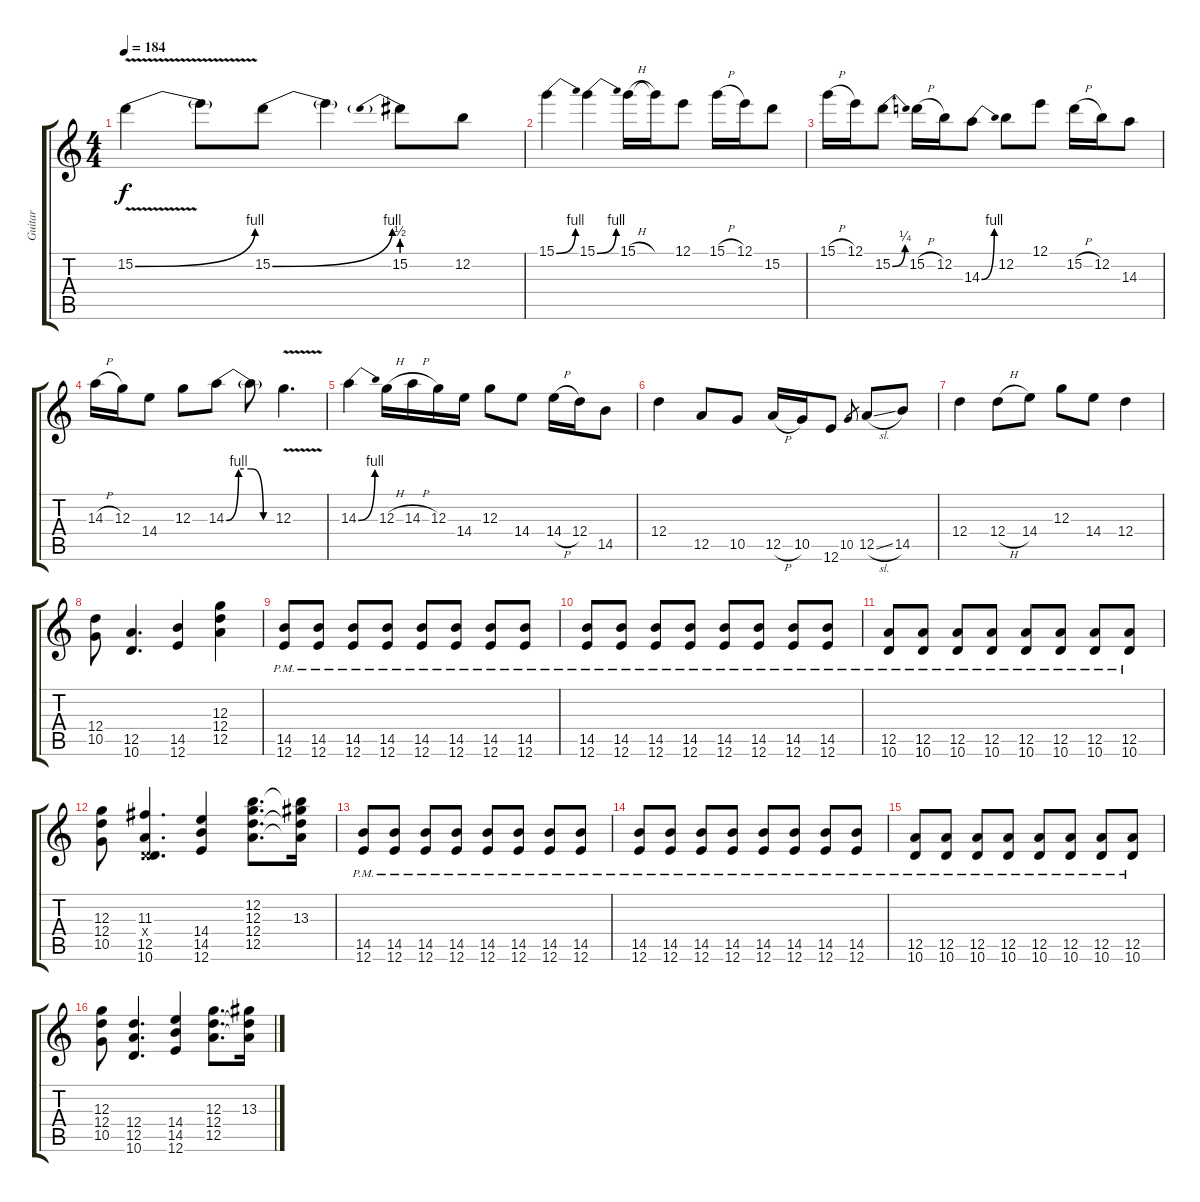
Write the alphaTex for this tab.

\track ("Guitar" "Guitar") {instrument distortionguitar}
\staff {score tabs}
\tuning (E4 B3 G3 D3 A2 E2) {hide}
\ts (4 4)
\tempo 184
\clef g2
\ks c
15.2{be (bend 0 0 60 4) v}.4{dy f} 15.2{t}.8 15.2{be (bend 0 0 60 4)}.8 15.2{t}.4 15.2{be (prebend 0 2 60 2)}.8 12.2.8 |
15.1{be (bend 0 0 60 4)}.4 15.1{be (bend 0 0 60 4)}.4 15.1{h}.16 15.1{t}.16 12.1.8 15.1{h}.16 12.1.16 15.2.8 |
15.1{h}.16 12.1.16 15.2{be (bend 0 0 60 1)}.8 15.2{h}.16 12.2.16 14.3{be (bend 0 0 60 4)}.8 12.2.8 12.1.8 15.2{h}.16 12.2.16 14.3.8 |
14.3{h}.16 12.3.16 14.4.8 12.3.8 14.3{be (custom 0 0 15 4 30 4 45 0 60 0)}.8 14.3{t}.8 12.3{v}.4{d} |
14.3{be (bend 0 0 60 4)}.4 12.3{h}.16 14.3{h}.16 12.3.16 14.4.16 12.3.8 14.4.8 14.4{h}.16 12.4.16 14.5.8 |
12.4.4 12.5.8 10.5.8 12.5{h}.16 10.5.16 12.6.8 10.5.8{gr} 12.5{sl}.8 14.5.8 |
12.4.4 12.4{h}.8 14.4.8 12.3.8 14.4.8 12.4.4 |
(12.4 10.5).8 (12.5 10.6).4{d} (14.5 12.6).4 (12.3 12.4 12.5).4 |
(14.5{pm} 12.6).8 (14.5{pm} 12.6).8 (14.5{pm} 12.6).8 (14.5{pm} 12.6).8 (14.5{pm} 12.6).8 (14.5{pm} 12.6).8 (14.5{pm} 12.6).8 (14.5{pm} 12.6).8 |
(14.5{pm} 12.6).8 (14.5{pm} 12.6).8 (14.5{pm} 12.6).8 (14.5{pm} 12.6).8 (14.5{pm} 12.6).8 (14.5{pm} 12.6).8 (14.5{pm} 12.6).8 (14.5{pm} 12.6).8 |
(12.5{pm} 10.6).8 (12.5{pm} 10.6).8 (12.5{pm} 10.6).8 (12.5{pm} 10.6).8 (12.5{pm} 10.6).8 (12.5{pm} 10.6).8 (12.5{pm} 10.6).8 (12.5{pm} 10.6).8 |
(12.3 12.4 10.5).8 (11.3 0.4{x} 12.5 10.6).4{d} (14.4 14.5 12.6).4 (12.2 12.3 12.4 12.5).8{d} (12.2{t} 13.3 12.4{t} 12.5{t}).16 |
(14.5{pm} 12.6).8 (14.5{pm} 12.6).8 (14.5{pm} 12.6).8 (14.5{pm} 12.6).8 (14.5{pm} 12.6).8 (14.5{pm} 12.6).8 (14.5{pm} 12.6).8 (14.5{pm} 12.6).8 |
(14.5{pm} 12.6).8 (14.5{pm} 12.6).8 (14.5{pm} 12.6).8 (14.5{pm} 12.6).8 (14.5{pm} 12.6).8 (14.5{pm} 12.6).8 (14.5{pm} 12.6).8 (14.5{pm} 12.6).8 |
(12.5{pm} 10.6).8 (12.5{pm} 10.6).8 (12.5{pm} 10.6).8 (12.5{pm} 10.6).8 (12.5{pm} 10.6).8 (12.5{pm} 10.6).8 (12.5{pm} 10.6).8 (12.5{pm} 10.6).8 |
(12.3 12.4 10.5).8 (12.4 12.5 10.6).4{d} (14.4 14.5 12.6).4 (12.3 12.4 12.5).8{d} (13.3 12.4{t} 12.5{t}).16
